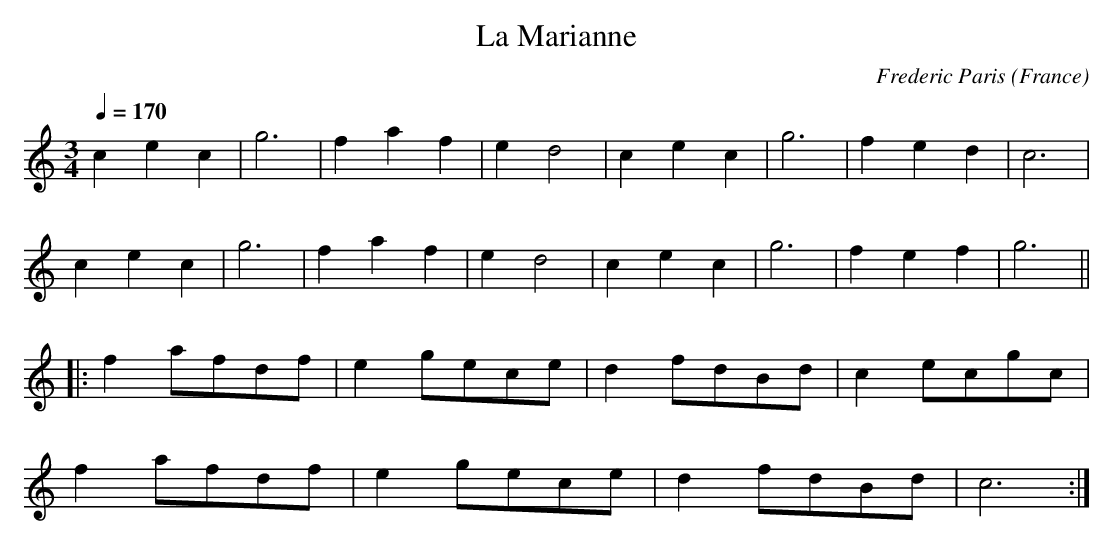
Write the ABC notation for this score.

X:1
T:La Marianne
C:Frederic Paris
M:3/4
L:1/4
Q:170
O:France
K:C
cec | g3 | faf | ed2 | cec | g3 | fed | c3 |
cec | g3 | faf | ed2 | cec | g3 | fef | g3 ||
|: f a/f/d/f/ | e g/e/c/e/ | d f/d/B/d/ | c e/c/g/c/ |
f a/f/d/f/ | e g/e/c/e/ | d f/d/B/d/ | c3 :|]
